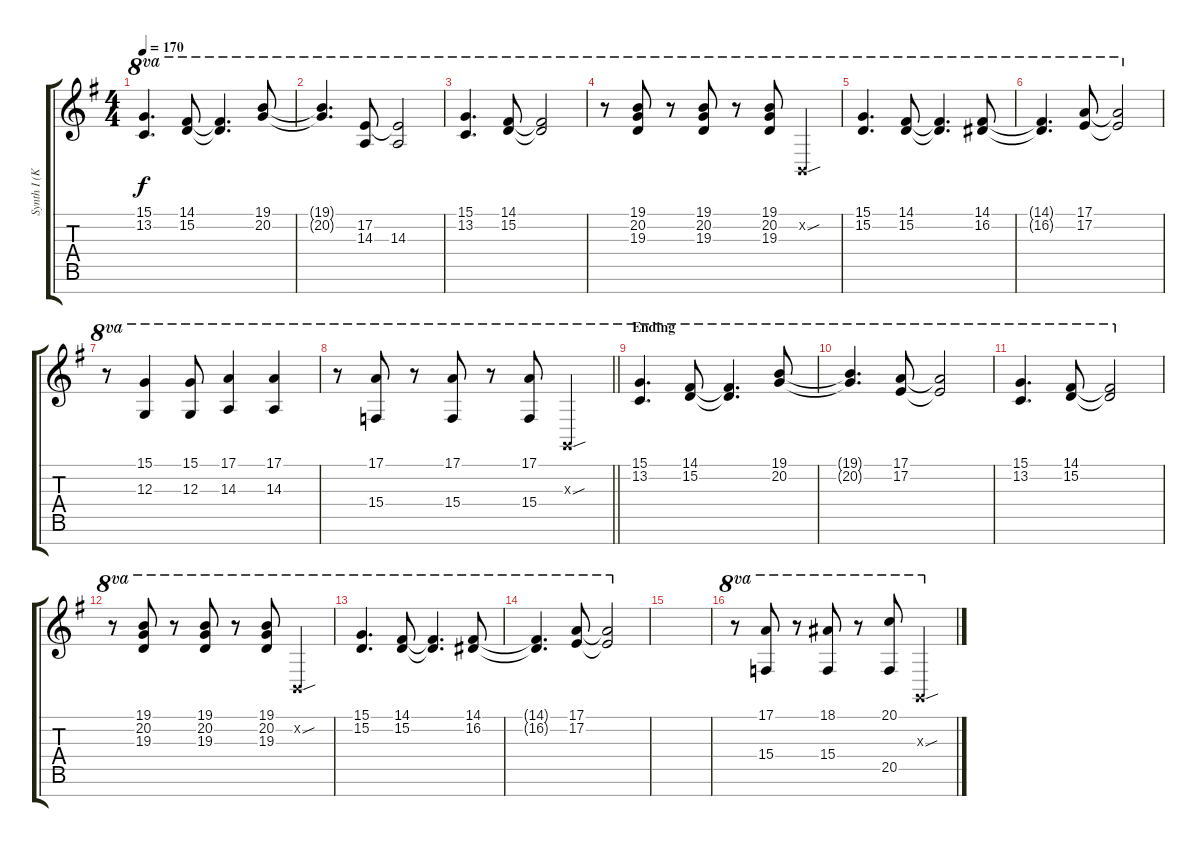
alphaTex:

\track ("Synth I (Kotobuki Tsumugi)" "Synth I (K") {instrument rockorgan}
\staff {score tabs}
\tuning (E4 B3 G3 D3 A2 E2 B1) {hide}
\ts (4 4)
\tempo 170
\clef g2
\ks g
(15.1 13.2).4{d ot 8va dy f} (14.1 15.2).8{ot 8va} (14.1{t} 15.2{t}).4{d ot 8va} (19.1 20.2).8{ot 8va} |
(19.1{t} 20.2{t}).4{d ot 8va} (17.2 14.3).8{ot 8va} (17.2{t} 14.3).2{ot 8va} |
(15.1 13.2).4{d ot 8va} (14.1 15.2).8{ot 8va} (14.1{t} 15.2{t}).2{ot 8va} |
r.8{ot 8va} (19.1 20.2 19.3).8{ot 8va} r.8{ot 8va} (19.1 20.2 19.3).8{ot 8va} r.8{ot 8va} (19.1 20.2 19.3).8{ot 8va} 0.2{sou x}.4{ot 8va} |
(15.1 15.2).4{d ot 8va} (14.1 15.2).8{ot 8va} (14.1{t} 15.2{t}).4{d ot 8va} (14.1 16.2).8{ot 8va} |
(14.1{t} 16.2{t}).4{d ot 8va} (17.1 17.2).8{ot 8va} (17.1{t} 17.2{t}).2{ot 8va} |
r.8{ot 8va} (15.1 12.3).4{ot 8va} (15.1 12.3).8{ot 8va} (17.1 14.3).4{ot 8va} (17.1 14.3).4{ot 8va} |
\barLineRight lightlight
r.8{ot 8va} (17.1 15.4).8{ot 8va} r.8{ot 8va} (17.1 15.4).8{ot 8va} r.8{ot 8va} (17.1 15.4).8{ot 8va} 0.3{sou x}.4{ot 8va} |
\section ("" "Ending")
(15.1 13.2).4{d ot 8va} (14.1 15.2).8{ot 8va} (14.1{t} 15.2{t}).4{d ot 8va} (19.1 20.2).8{ot 8va} |
(19.1{t} 20.2{t}).4{d ot 8va} (17.1 17.2).8{ot 8va} (17.1{t} 17.2{t}).2{ot 8va} |
(15.1 13.2).4{d ot 8va} (14.1 15.2).8{ot 8va} (14.1{t} 15.2{t}).2{ot 8va} |
r.8{ot 8va} (19.1 20.2 19.3).8{ot 8va} r.8{ot 8va} (19.1 20.2 19.3).8{ot 8va} r.8{ot 8va} (19.1 20.2 19.3).8{ot 8va} 0.2{sou x}.4{ot 8va} |
(15.1 15.2).4{d ot 8va} (14.1 15.2).8{ot 8va} (14.1{t} 15.2{t}).4{d ot 8va} (14.1 16.2).8{ot 8va} |
(14.1{t} 16.2{t}).4{d ot 8va} (17.1 17.2).8{ot 8va} (17.1{t} 17.2{t}).2{ot 8va} |
|
r.8{ot 8va} (17.1 15.4).8{ot 8va} r.8{ot 8va} (18.1 15.4).8{ot 8va} r.8{ot 8va} (20.1 20.5).8{ot 8va} 0.3{sou x}.4{ot 8va}
